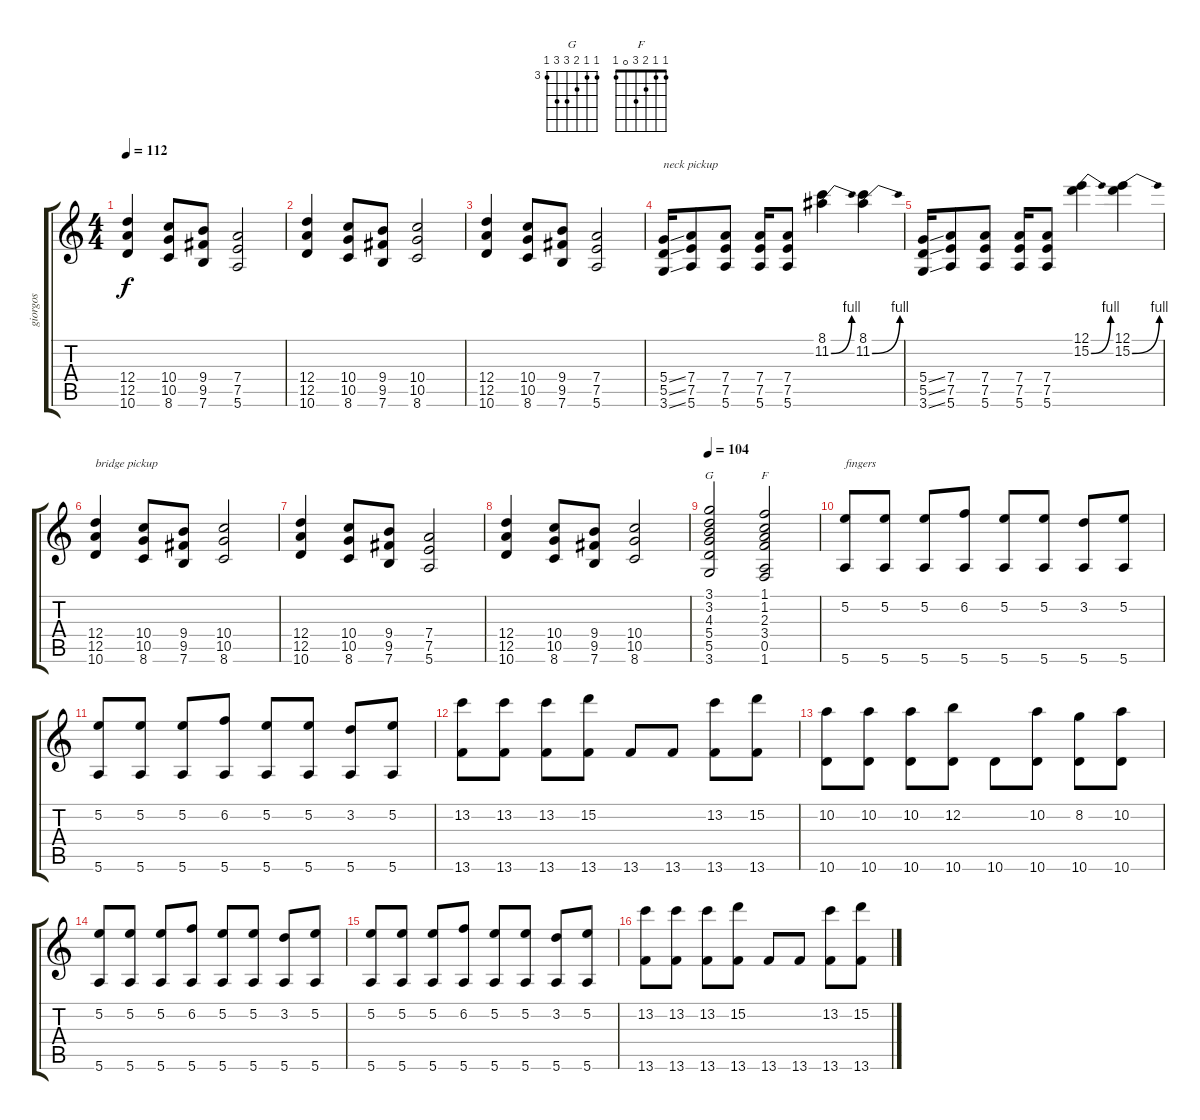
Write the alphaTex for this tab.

\track ("giorgos" "giorgos") {instrument overdrivenguitar}
\staff {score tabs}
\tuning (E4 B3 G3 D3 A2 E2) {hide}
\chord ("G" 3 3 4 5 5 3) {firstfret 3}
\chord ("F" 1 1 2 3 0 1)
\ts (4 4)
\tempo 112
\clef g2
\ks c
(12.4 12.5 10.6).4{dy f} (10.4 10.5 8.6).8 (9.4 9.5 7.6).8 (7.4 7.5 5.6).2 |
(12.4 12.5 10.6).4 (10.4 10.5 8.6).8 (9.4 9.5 7.6).8 (10.4 10.5 8.6).2 |
(12.4 12.5 10.6).4 (10.4 10.5 8.6).8 (9.4 9.5 7.6).8 (7.4 7.5 5.6).2 |
(5.4{ss} 5.5{ss} 3.6{ss}).16{txt "neck pickup"} (7.4 7.5 5.6).8 (7.4 7.5 5.6).8 (7.4 7.5 5.6).16 (7.4 7.5 5.6).8 (8.1 11.2{be (bend 0 0 60 4)}).4 (8.1 11.2{be (bend 0 0 60 4)}).4 |
(5.4{ss} 5.5{ss} 3.6{ss}).16 (7.4 7.5 5.6).8 (7.4 7.5 5.6).8 (7.4 7.5 5.6).16 (7.4 7.5 5.6).8 (12.1 15.2{be (bend 0 0 60 4)}).4 (12.1 15.2{be (bend 0 0 60 4)}).4 |
(12.4 12.5 10.6).4{txt "bridge pickup"} (10.4 10.5 8.6).8 (9.4 9.5 7.6).8 (10.4 10.5 8.6).2 |
(12.4 12.5 10.6).4 (10.4 10.5 8.6).8 (9.4 9.5 7.6).8 (7.4 7.5 5.6).2 |
(12.4 12.5 10.6).4 (10.4 10.5 8.6).8 (9.4 9.5 7.6).8 (10.4 10.5 8.6).2 |
\tempo 104
(3.1 3.2 4.3 5.4 5.5 3.6).2{ch "G"} (1.1 1.2 2.3 3.4 0.5 1.6).2{ch "F"} |
(5.2 5.6).8{txt "fingers"} (5.2 5.6).8 (5.2 5.6).8 (6.2 5.6).8 (5.2 5.6).8 (5.2 5.6).8 (3.2 5.6).8 (5.2 5.6).8 |
(5.2 5.6).8 (5.2 5.6).8 (5.2 5.6).8 (6.2 5.6).8 (5.2 5.6).8 (5.2 5.6).8 (3.2 5.6).8 (5.2 5.6).8 |
(13.2 13.6).8 (13.2 13.6).8 (13.2 13.6).8 (15.2 13.6).8 13.6.8 13.6.8 (13.2 13.6).8 (15.2 13.6).8 |
(10.2 10.6).8 (10.2 10.6).8 (10.2 10.6).8 (12.2 10.6).8 10.6.8 (10.2 10.6).8 (8.2 10.6).8 (10.2 10.6).8 |
(5.2 5.6).8 (5.2 5.6).8 (5.2 5.6).8 (6.2 5.6).8 (5.2 5.6).8 (5.2 5.6).8 (3.2 5.6).8 (5.2 5.6).8 |
(5.2 5.6).8 (5.2 5.6).8 (5.2 5.6).8 (6.2 5.6).8 (5.2 5.6).8 (5.2 5.6).8 (3.2 5.6).8 (5.2 5.6).8 |
(13.2 13.6).8 (13.2 13.6).8 (13.2 13.6).8 (15.2 13.6).8 13.6.8 13.6.8 (13.2 13.6).8 (15.2 13.6).8
